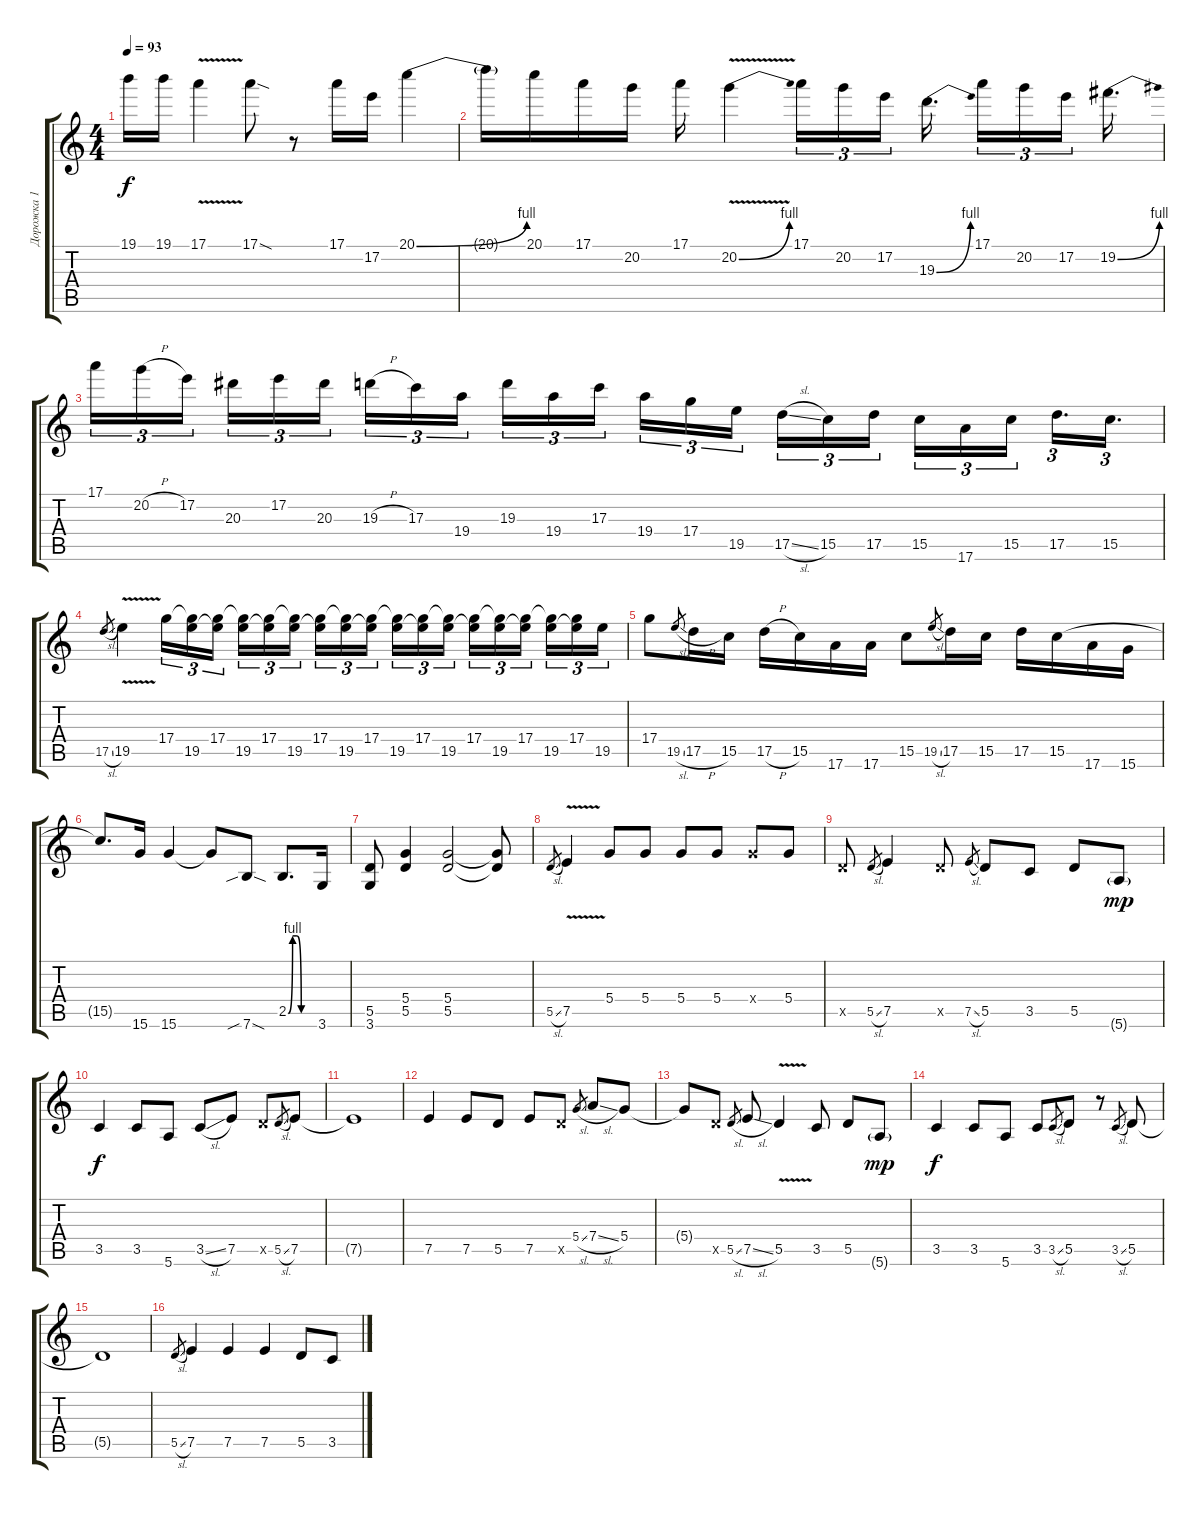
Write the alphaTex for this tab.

\track ("Дорожка 1" "Дорожка 1") {instrument distortionguitar}
\staff {score tabs}
\tuning (E4 B3 G3 D3 A2 E2) {hide}
\ts (4 4)
\tempo 93
\clef g2
\ks c
19.1.16{dy f} 19.1.16 17.1{v}.4 17.1{sod}.8 r.8 17.1.16 17.2.16 20.1{be (bend 0 0 60 4)}.4 |
20.1{t}.16 20.1.16 17.1.16 20.2.16 17.1.16 20.2{be (bend 0 0 60 4) v}.4 17.1.16{tu (3 2)} 20.2.16{tu (3 2)} 17.2.16{tu (3 2) beam splitsecondary} 19.3{be (bend 0 0 60 4)}.16{d} 17.1.16{tu (3 2)} 20.2.16{tu (3 2)} 17.2.16{tu (3 2) beam splitsecondary} 19.2{be (bend 0 0 60 4)}.16{d} |
17.1.16{tu (3 2)} 20.2{h}.16{tu (3 2)} 17.2.16{tu (3 2) beam splitsecondary} 20.3.16{tu (3 2)} 17.2.16{tu (3 2)} 20.3.16{tu (3 2)} 19.3{h}.16{tu (3 2)} 17.3.16{tu (3 2)} 19.4.16{tu (3 2) beam splitsecondary} 19.3.16{tu (3 2)} 19.4.16{tu (3 2)} 17.3.16{tu (3 2)} 19.4.16{tu (3 2)} 17.4.16{tu (3 2)} 19.5.16{tu (3 2) beam splitsecondary} 17.5{sl}.16{tu (3 2)} 15.5.16{tu (3 2)} 17.5.16{tu (3 2)} 15.5.16{tu (3 2)} 17.6.16{tu (3 2)} 15.5.16{tu (3 2) beam splitsecondary} 17.5.16{d tu (3 2)} 15.5.16{d tu (3 2)} |
17.5{sl}.8{gr} 19.5{v}.4 17.4.16{tu (3 2)} (17.4{t} 19.5).16{tu (3 2)} (17.4 19.5{t}).16{tu (3 2) beam splitsecondary} (17.4{t} 19.5).16{tu (3 2)} (17.4 19.5{t}).16{tu (3 2)} (17.4{t} 19.5).16{tu (3 2)} (17.4 19.5{t}).16{tu (3 2)} (17.4{t} 19.5).16{tu (3 2)} (17.4 19.5{t}).16{tu (3 2) beam splitsecondary} (17.4{t} 19.5).16{tu (3 2)} (17.4 19.5{t}).16{tu (3 2)} (17.4{t} 19.5).16{tu (3 2)} (17.4 19.5{t}).16{tu (3 2)} (17.4{t} 19.5).16{tu (3 2)} (17.4 19.5{t}).16{tu (3 2) beam splitsecondary} (17.4{t} 19.5).16{tu (3 2)} (17.4 19.5{t}).16{tu (3 2)} 19.5.16{tu (3 2)} |
17.4.8 19.5{sl}.8{gr} 17.5{h}.16 15.5.16 17.5{h}.16 15.5.16 17.6.16 17.6.16 15.5.8 19.5{sl}.8{gr} 17.5.16 15.5.16 17.5.16 15.5.16 17.6.16 15.6.16 |
15.5{t}.8{d} 15.6.16 15.6.4 15.6{t}.8 7.6{sib sod}.8 2.5{be (custom 0 0 10 4 20 4 30 0 60 0)}.8{d} 3.6.16 |
(5.5 3.6).8 (5.4 5.5).4 (5.4 5.5).2 (5.4{t} 5.5{t}).8 |
5.5{sl}.8{gr} 7.5{v}.4 5.4.8 5.4.8 5.4.8 5.4.8 5.4{x}.8 5.4.8 |
5.5{x}.8 5.5{sl}.8{gr} 7.5.4 5.5{x}.8 7.5{sl}.8{gr} 5.5.8 3.5.8 5.5.8 5.6{g}.8{dy mp} |
3.5.4{dy f} 3.5.8 5.6.8 3.5{sl}.8 7.5.8 5.5{x}.8 5.5{sl}.8{gr} 7.5.8 |
7.5{t}.1 |
7.5.4 7.5.8 5.5.8 7.5.8 5.5{x}.8 5.4{sl}.8{gr} 7.4{sl}.8 5.4.8 |
5.4{t}.8 5.5{x}.8 5.5{sl}.8{gr} 7.5{sl}.8 5.5{v}.4 3.5.8 5.5.8 5.6{g}.8{dy mp} |
3.5.4{dy f} 3.5.8 5.6.8 3.5.8 3.5{sl}.8{gr} 5.5.8 r.8 3.5{sl}.8{gr} 5.5.8 |
5.5{t}.1 |
5.5{sl}.8{gr} 7.5.4 7.5.4 7.5.4 5.5.8 3.5.8
